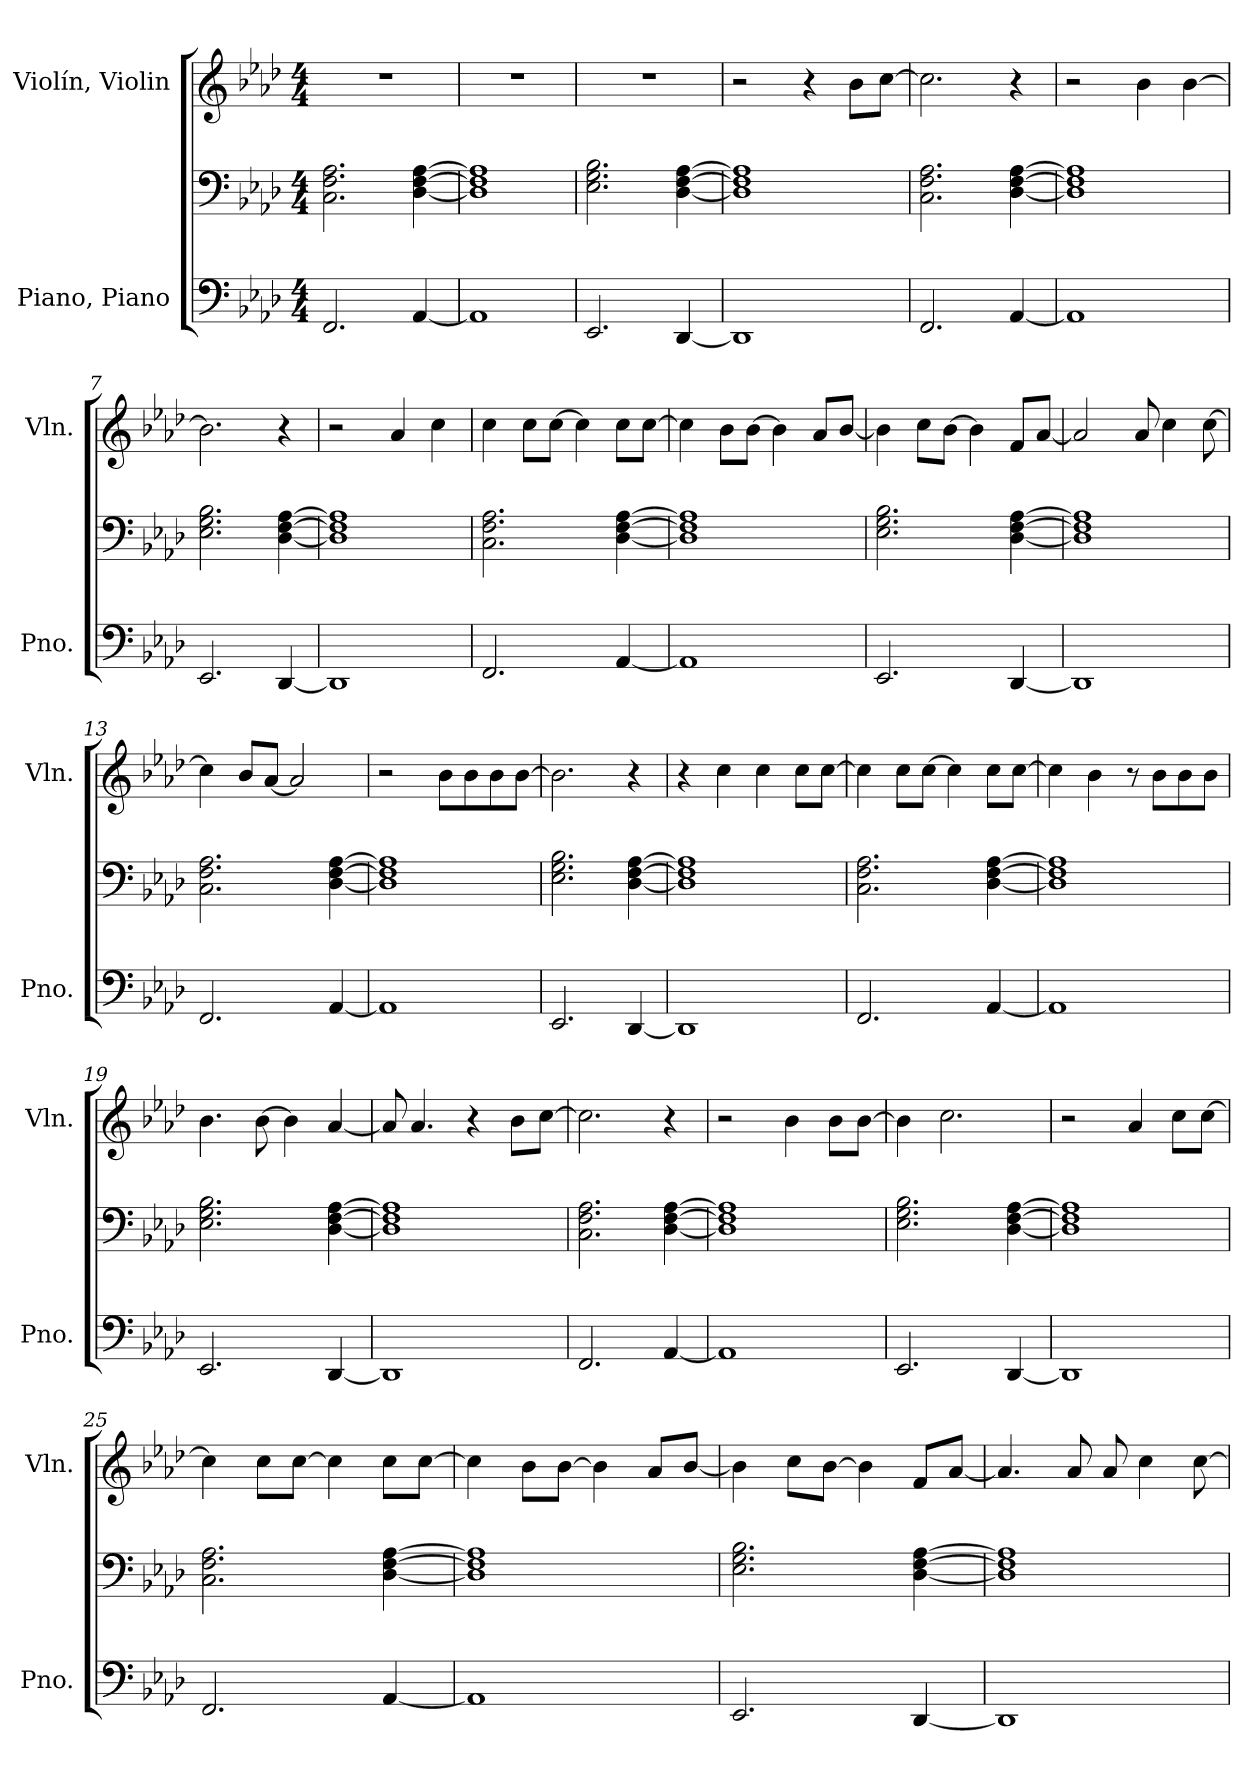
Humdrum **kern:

**kern	**kern	**kern
*part2	*part2	*part1
*staff3	*staff2	*staff1
*I"Piano, Piano	*	*I"Violín, Violin
*I'Pno.	*	*I'Vln.
*clefF4	*clefF4	*clefG2
*k[b-e-a-d-]	*k[b-e-a-d-]	*k[b-e-a-d-]
*M4/4	*M4/4	*M4/4
*MM120	*MM120	*MM120
=1	=1	=1
2.FF/	2.C\ 2.F\ 2.A-\	1r
[4AA-/	[4D-\ [4F\ [4A-\	.
=2	=2	=2
*	*	*MM160
1AA-]	1D-] 1F] 1A-]	1r
=3	=3	=3
2.EE-/	2.E-\ 2.G\ 2.B-\	1r
[4DD-/	[4D-\ [4F\ [4A-\	.
=4	=4	=4
1DD-]	1D-] 1F] 1A-]	2r
.	.	4r
.	.	8b-\L
.	.	[8cc\J
=5	=5	=5
2.FF/	2.C\ 2.F\ 2.A-\	2.cc\]
[4AA-/	[4D-\ [4F\ [4A-\	4r
=6	=6	=6
1AA-]	1D-] 1F] 1A-]	2r
.	.	4b-\
.	.	[4b-\
=7	=7	=7
2.EE-/	2.E-\ 2.G\ 2.B-\	2.b-\]
[4DD-/	[4D-\ [4F\ [4A-\	4r
=8	=8	=8
1DD-]	1D-] 1F] 1A-]	2r
.	.	4a-/
.	.	4cc\
!!LO:LB:g=z
=9	=9	=9
2.FF/	2.C\ 2.F\ 2.A-\	4cc\
.	.	8cc\L
.	.	[8cc\J
.	.	4cc\]
[4AA-/	[4D-\ [4F\ [4A-\	8cc\L
.	.	[8cc\J
=10	=10	=10
1AA-]	1D-] 1F] 1A-]	4cc\]
.	.	8b-\L
.	.	[8b-\J
.	.	4b-\]
.	.	8a-/L
.	.	[8b-/J
=11	=11	=11
2.EE-/	2.E-\ 2.G\ 2.B-\	4b-\]
.	.	8cc\L
.	.	[8b-\J
.	.	4b-\]
[4DD-/	[4D-\ [4F\ [4A-\	8f/L
.	.	[8a-/J
=12	=12	=12
1DD-]	1D-] 1F] 1A-]	2a-/]
.	.	8a-/
.	.	4cc\
.	.	[8cc\
=13	=13	=13
2.FF/	2.C\ 2.F\ 2.A-\	4cc\]
.	.	8b-/L
.	.	[8a-/J
.	.	2a-/]
[4AA-/	[4D-\ [4F\ [4A-\	.
=14	=14	=14
1AA-]	1D-] 1F] 1A-]	2r
.	.	8b-\L
.	.	8b-\
.	.	8b-\
.	.	[8b-\J
=15	=15	=15
2.EE-/	2.E-\ 2.G\ 2.B-\	2.b-\]
[4DD-/	[4D-\ [4F\ [4A-\	4r
!!LO:LB:g=z
=16	=16	=16
1DD-]	1D-] 1F] 1A-]	4r
.	.	4cc\
.	.	4cc\
.	.	8cc\L
.	.	[8cc\J
=17	=17	=17
2.FF/	2.C\ 2.F\ 2.A-\	4cc\]
.	.	8cc\L
.	.	[8cc\J
.	.	4cc\]
[4AA-/	[4D-\ [4F\ [4A-\	8cc\L
.	.	[8cc\J
=18	=18	=18
1AA-]	1D-] 1F] 1A-]	4cc\]
.	.	4b-\
.	.	8r
.	.	8b-\L
.	.	8b-\
.	.	8b-\J
=19	=19	=19
2.EE-/	2.E-\ 2.G\ 2.B-\	4.b-\
.	.	[8b-\
.	.	4b-\]
[4DD-/	[4D-\ [4F\ [4A-\	[4a-/
=20	=20	=20
1DD-]	1D-] 1F] 1A-]	8a-/]
.	.	4.a-/
.	.	4r
.	.	8b-\L
.	.	[8cc\J
=21	=21	=21
2.FF/	2.C\ 2.F\ 2.A-\	2.cc\]
[4AA-/	[4D-\ [4F\ [4A-\	4r
=22	=22	=22
1AA-]	1D-] 1F] 1A-]	2r
.	.	4b-\
.	.	8b-\L
.	.	[8b-\J
!!LO:LB:g=z
=23	=23	=23
2.EE-/	2.E-\ 2.G\ 2.B-\	4b-\]
.	.	2.cc\
[4DD-/	[4D-\ [4F\ [4A-\	.
=24	=24	=24
1DD-]	1D-] 1F] 1A-]	2r
.	.	4a-/
.	.	8cc\L
.	.	[8cc\J
=25	=25	=25
2.FF/	2.C\ 2.F\ 2.A-\	4cc\]
.	.	8cc\L
.	.	[8cc\J
.	.	4cc\]
[4AA-/	[4D-\ [4F\ [4A-\	8cc\L
.	.	[8cc\J
=26	=26	=26
1AA-]	1D-] 1F] 1A-]	4cc\]
.	.	8b-\L
.	.	[8b-\J
.	.	4b-\]
.	.	8a-/L
.	.	[8b-/J
=27	=27	=27
2.EE-/	2.E-\ 2.G\ 2.B-\	4b-\]
.	.	8cc\L
.	.	[8b-\J
.	.	4b-\]
[4DD-/	[4D-\ [4F\ [4A-\	8f/L
.	.	[8a-/J
=28	=28	=28
1DD-]	1D-] 1F] 1A-]	4.a-/]
.	.	8a-/
.	.	8a-/
.	.	4cc\
.	.	[8cc\
=	=	=
*-	*-	*-
